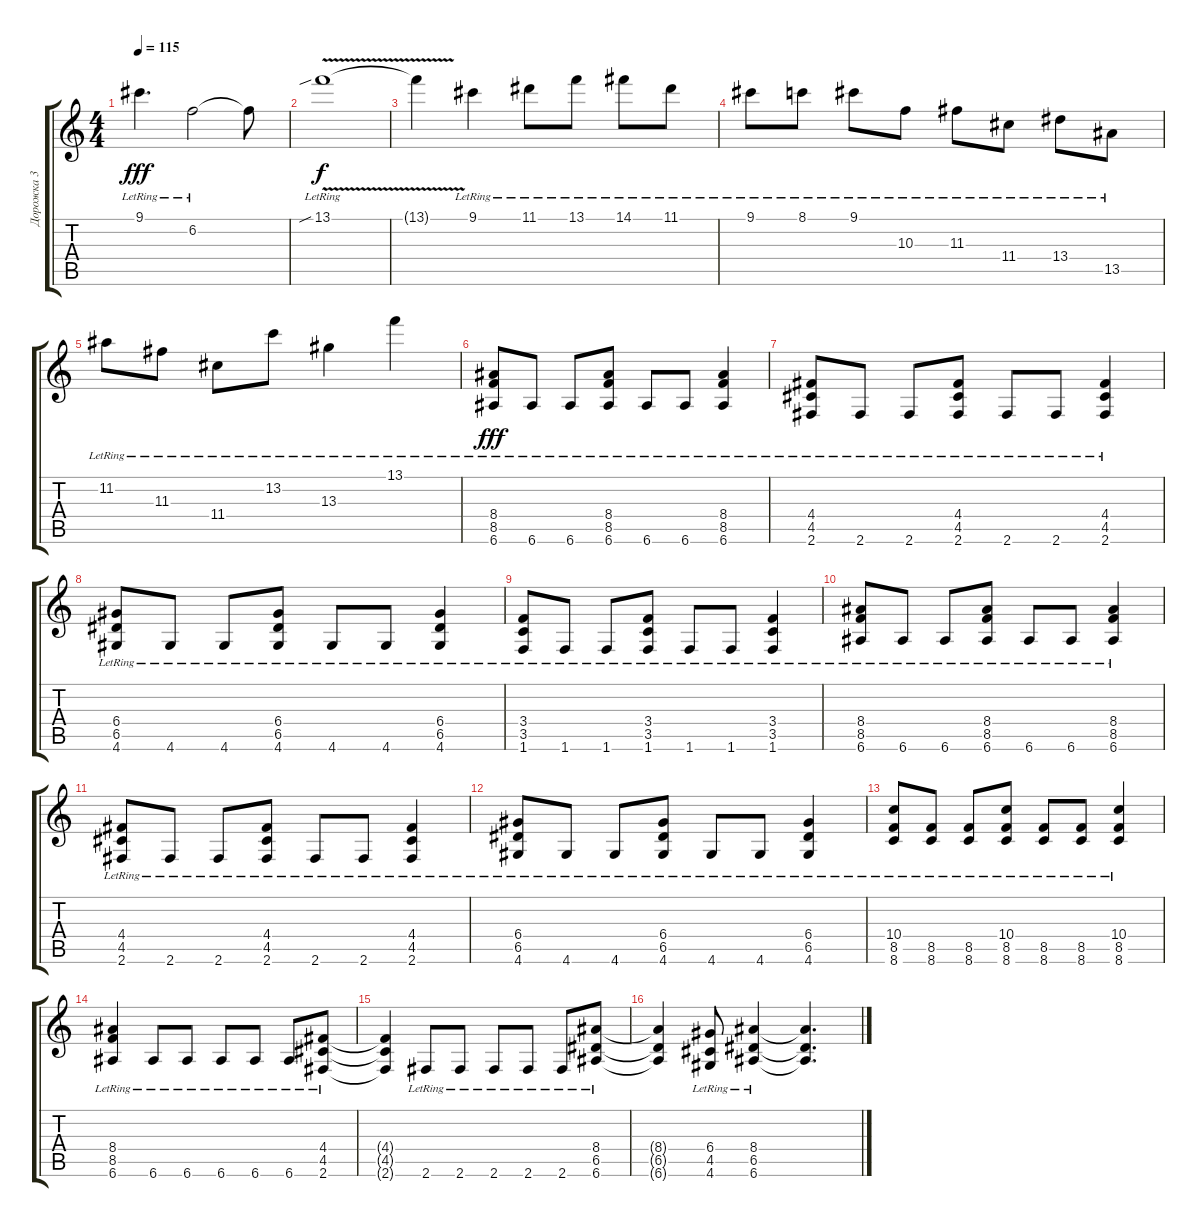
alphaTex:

\track ("Дорожка 3" "Дорожка 3") {instrument distortionguitar}
\staff {score tabs}
\tuning (E4 B3 G3 D3 A2 E2) {hide}
\ts (4 4)
\tempo 115
\clef g2
\ks c
9.1{lr}.4{d dy fff} 6.2{lr}.2 6.2{t}.8 |
13.1{v sib lr}.1{dy f} |
13.1{t}.4 9.1{lr}.4 11.1{lr}.8 13.1{lr}.8 14.1{lr}.8 11.1{lr}.8 |
9.1{lr}.8 8.1{lr}.8 9.1{lr}.8 10.3{lr}.8 11.3{lr}.8 11.4{lr}.8 13.4{lr}.8 13.5{lr}.8 |
11.2{lr}.8 11.3{lr}.8 11.4{lr}.8 13.2{lr}.8 13.3{lr}.4 13.1{lr}.4 |
(8.4{lr} 8.5{lr} 6.6).8{dy fff volume 16} 6.6{lr}.8 6.6{lr}.8 (8.4{lr} 8.5{lr} 6.6).8 6.6{lr}.8 6.6{lr}.8 (8.4{lr} 8.5{lr} 6.6).4 |
(4.4{lr} 4.5{lr} 2.6).8 2.6{lr}.8 2.6{lr}.8 (4.4{lr} 4.5{lr} 2.6).8 2.6{lr}.8 2.6{lr}.8 (4.4{lr} 4.5{lr} 2.6).4 |
(6.4{lr} 6.5{lr} 4.6).8 4.6{lr}.8 4.6{lr}.8 (6.4{lr} 6.5{lr} 4.6).8 4.6{lr}.8 4.6{lr}.8 (6.4{lr} 6.5{lr} 4.6).4 |
(3.4{lr} 3.5{lr} 1.6).8 1.6{lr}.8 1.6{lr}.8 (3.4{lr} 3.5{lr} 1.6).8 1.6{lr}.8 1.6{lr}.8 (3.4{lr} 3.5{lr} 1.6).4 |
(8.4{lr} 8.5{lr} 6.6).8 6.6{lr}.8 6.6{lr}.8 (8.4{lr} 8.5{lr} 6.6).8 6.6{lr}.8 6.6{lr}.8 (8.4{lr} 8.5{lr} 6.6).4 |
(4.4{lr} 4.5{lr} 2.6).8 2.6{lr}.8 2.6{lr}.8 (4.4{lr} 4.5{lr} 2.6).8 2.6{lr}.8 2.6{lr}.8 (4.4{lr} 4.5{lr} 2.6).4 |
(6.4{lr} 6.5{lr} 4.6).8 4.6{lr}.8 4.6{lr}.8 (6.4{lr} 6.5{lr} 4.6).8 4.6{lr}.8 4.6{lr}.8 (6.4{lr} 6.5{lr} 4.6).4 |
(10.4{lr} 8.5{lr} 8.6).8 (8.5 8.6{lr}).8 (8.5 8.6{lr}).8 (10.4{lr} 8.5{lr} 8.6).8 (8.5 8.6{lr}).8 (8.5 8.6{lr}).8 (10.4{lr} 8.5{lr} 8.6).4 |
(8.4{lr} 8.5{lr} 6.6{lr}).4 6.6{lr}.8 6.6{lr}.8 6.6{lr}.8 6.6{lr}.8 6.6{lr}.8 (4.4{lr} 4.5{lr} 2.6{lr}).8 |
(4.4{t} 4.5{t} 2.6{t}).4 2.6{lr}.8 2.6{lr}.8 2.6{lr}.8 2.6{lr}.8 2.6{lr}.8 (8.4{lr} 6.5{lr} 6.6{lr}).8 |
(8.4{t} 6.5{t} 6.6{t}).4 (6.4{lr} 4.5{lr} 4.6{lr}).8 (8.4{lr} 6.5{lr} 6.6{lr}).4 (8.4{t} 6.5{t} 6.6{t}).4{d}
